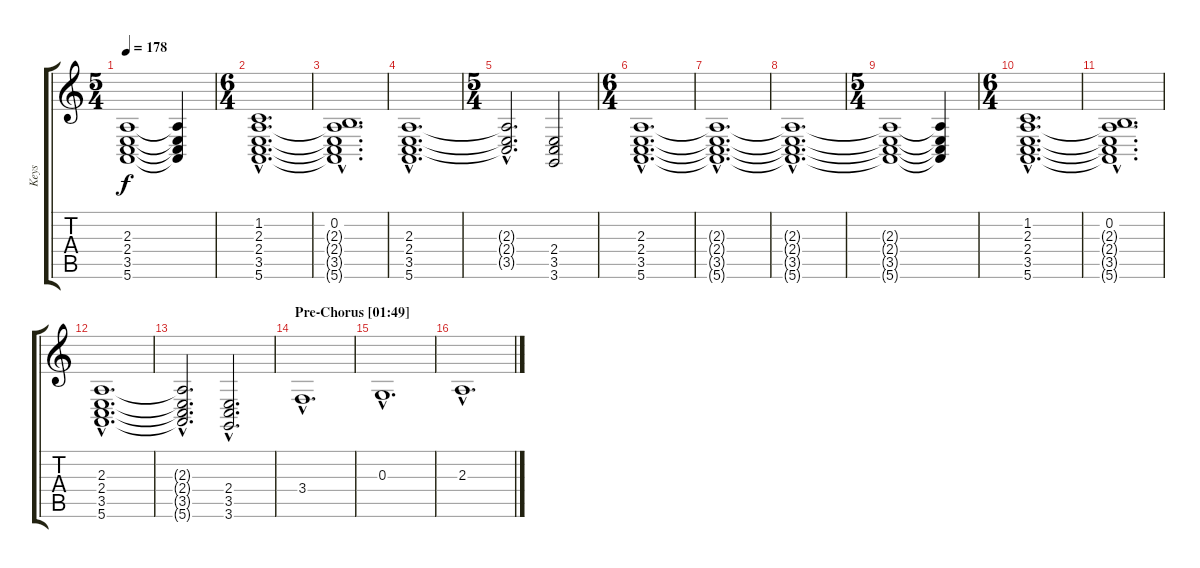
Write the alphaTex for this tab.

\track ("Keys" "Keys") {instrument pad2warm}
\staff {score tabs}
\tuning (E4 B3 G3 D3 A2 E2) {hide}
\ts (5 4)
\tempo 178
\clef g2
\ks c
(2.3{t} 2.4{t} 3.5{t} 5.6{t}).1{dy f} (2.3{t} 2.4{t} 3.5{t} 5.6{t}).4 |
\ts (6 4)
(1.2{hac} 2.3{hac} 2.4{hac} 3.5{hac} 5.6{hac}).1{d} |
(0.2{hac} 2.3{hac t} 2.4{hac t} 3.5{hac t} 5.6{hac t}).1{d} |
(2.3{hac} 2.4{hac} 3.5{hac} 5.6{hac}).1{d} |
\ts (5 4)
(2.3{hac t} 2.4{hac t} 3.5{hac t}).2{d} (2.4 3.5 3.6).2 |
\ts (6 4)
\section ("" "")
(2.3{hac} 2.4{hac} 3.5{hac} 5.6{hac}).1{d} |
(2.3{hac t} 2.4{hac t} 3.5{hac t} 5.6{hac t}).1{d} |
(2.3{hac t} 2.4{hac t} 3.5{hac t} 5.6{hac t}).1{d} |
\ts (5 4)
(2.3{t} 2.4{t} 3.5{t} 5.6{t}).1 (2.3{t} 2.4{t} 3.5{t} 5.6{t}).4 |
\ts (6 4)
(1.2{hac} 2.3{hac} 2.4{hac} 3.5{hac} 5.6{hac}).1{d} |
(0.2{hac} 2.3{hac t} 2.4{hac t} 3.5{hac t} 5.6{hac t}).1{d} |
(2.3{hac} 2.4{hac} 3.5{hac} 5.6{hac}).1{d} |
(2.3{hac t} 2.4{hac t} 3.5{hac t} 5.6{hac t}).2{d} (2.4{hac} 3.5{hac} 3.6{hac}).2{d} |
\section ("" "Pre-Chorus [01:49]")
3.4{hac}.1{d} |
0.3{hac}.1{d} |
2.3{hac}.1{d}
